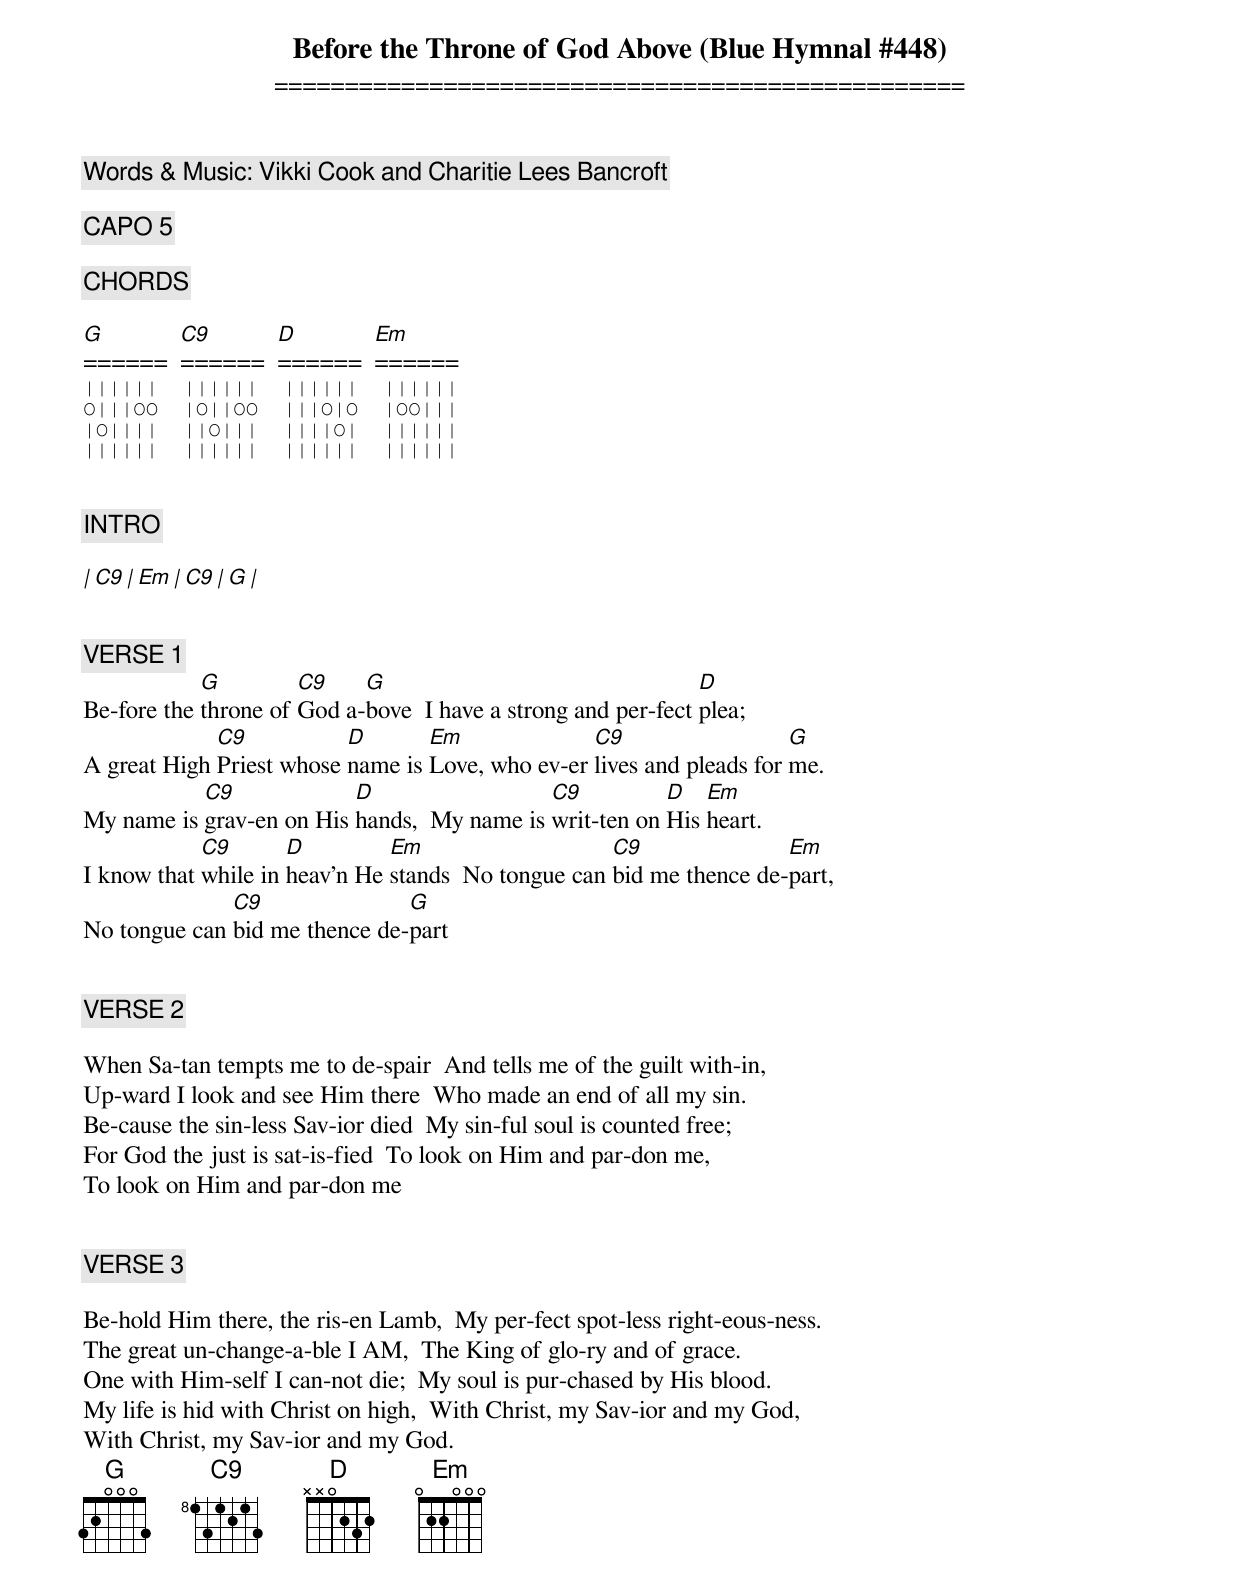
Before the Throne of God Above (Blue Hymnal #448)
=================================================

Words & Music: Vikki Cook and Charitie Lees Bancroft

[ CAPO 5 ]

[ CHORDS ]

G       C9      D       Em
======  ======  ======  ======
||||||  ||||||  ||||||  ||||||
O|||OO  |O||OO  |||O|O  |OO|||
|O||||  ||O|||  ||||O|  ||||||
||||||  ||||||  ||||||  ||||||


[ INTRO ]

| C9  | Em  | C9  | G  |


[ VERSE 1 ]
            G         C9    G                                  D
Be-fore the throne of God a-bove  I have a strong and per-fect plea;
             C9           D       Em              C9                   G
A great High Priest whose name is Love, who ev-er lives and pleads for me.
           C9             D                  C9          D   Em
My name is grav-en on His hands,  My name is writ-ten on His heart.
            C9       D         Em                    C9               Em
I know that while in heav'n He stands  No tongue can bid me thence de-part,
              C9               G
No tongue can bid me thence de-part


[ VERSE 2 ]

When Sa-tan tempts me to de-spair  And tells me of the guilt with-in,
Up-ward I look and see Him there  Who made an end of all my sin.
Be-cause the sin-less Sav-ior died  My sin-ful soul is counted free;
For God the just is sat-is-fied  To look on Him and par-don me,
To look on Him and par-don me


[ VERSE 3 ]

Be-hold Him there, the ris-en Lamb,  My per-fect spot-less right-eous-ness.
The great un-change-a-ble I AM,  The King of glo-ry and of grace.
One with Him-self I can-not die;  My soul is pur-chased by His blood.
My life is hid with Christ on high,  With Christ, my Sav-ior and my God,
With Christ, my Sav-ior and my God.
